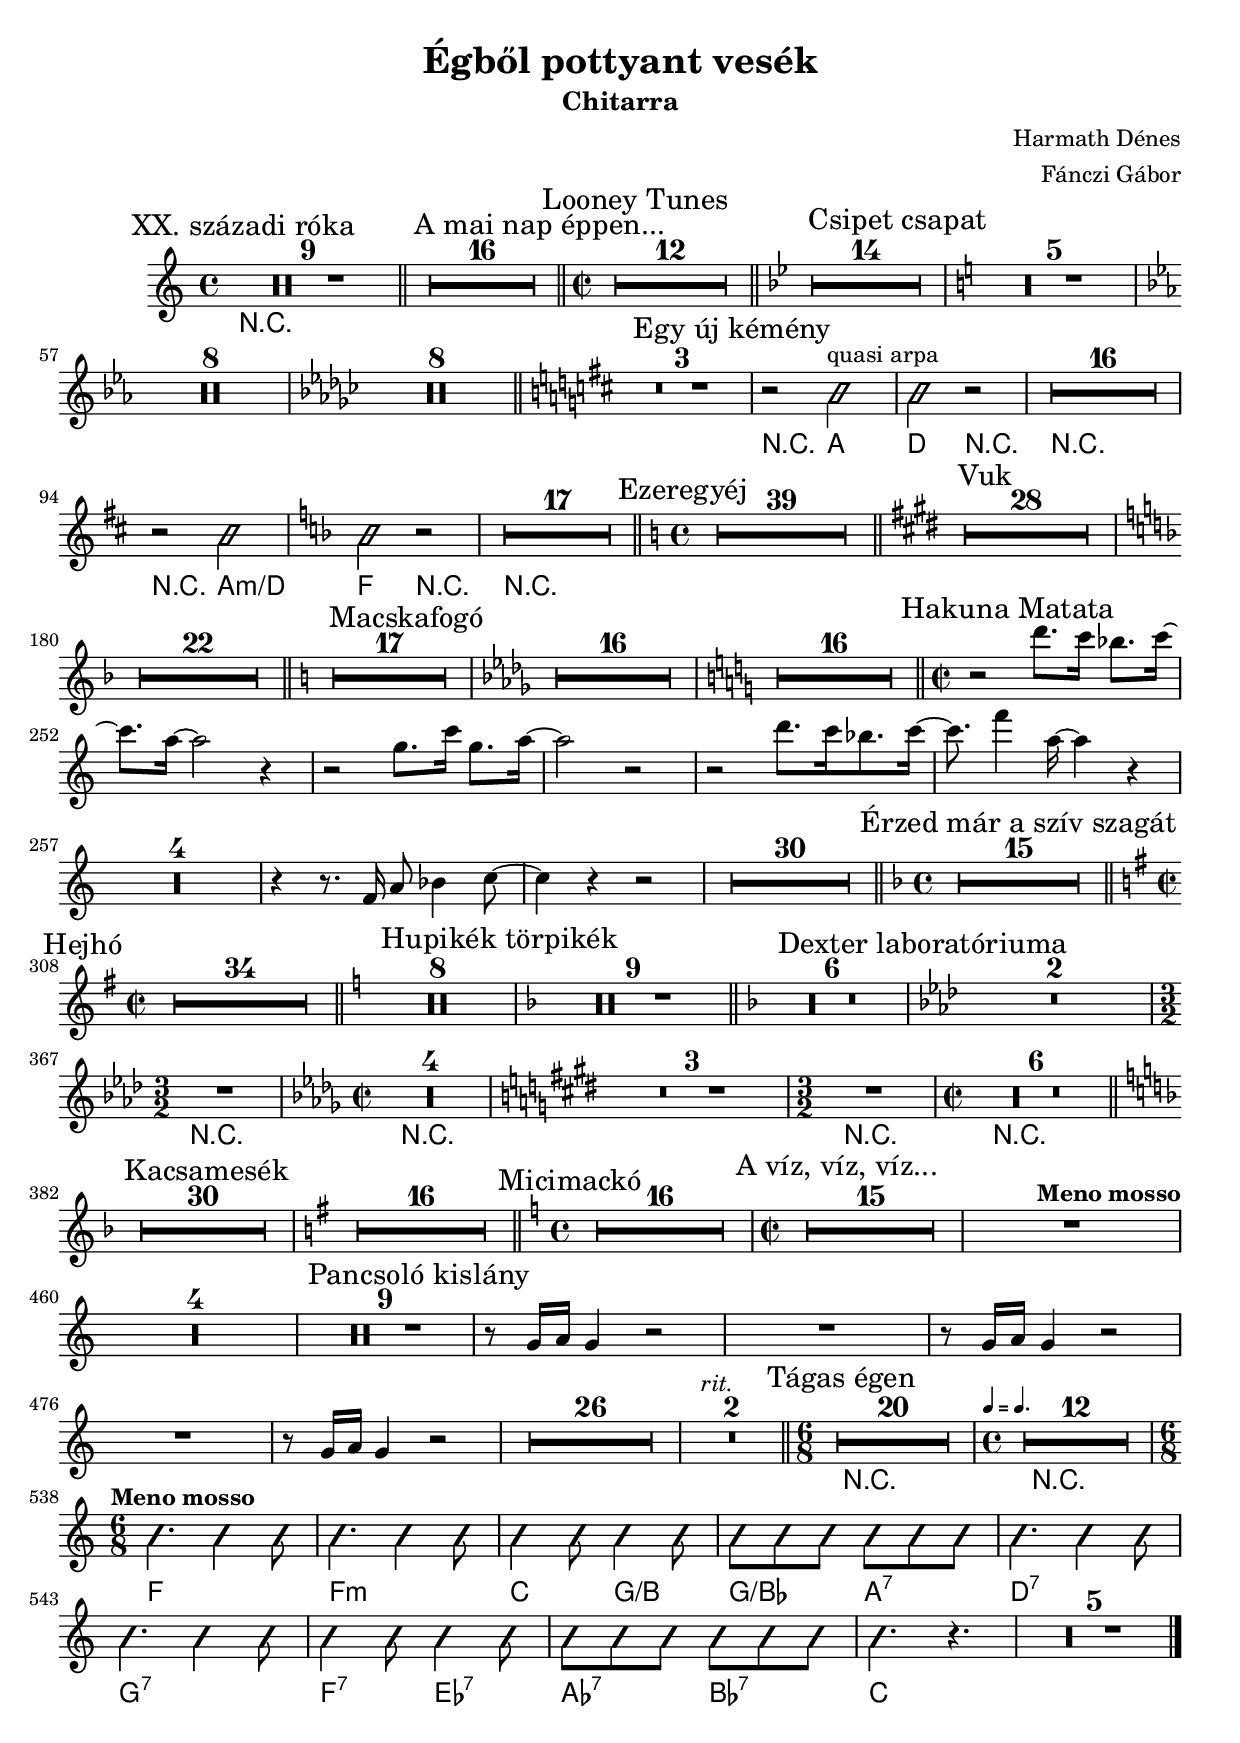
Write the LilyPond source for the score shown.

\include "Global.ly"

\header { instrument = "Chitarra" }

\score { << \Global \\ \oneVoice \Chitarra \\ \ChitarraChords >> }

\paper { ragged-last-bottom = ##f }